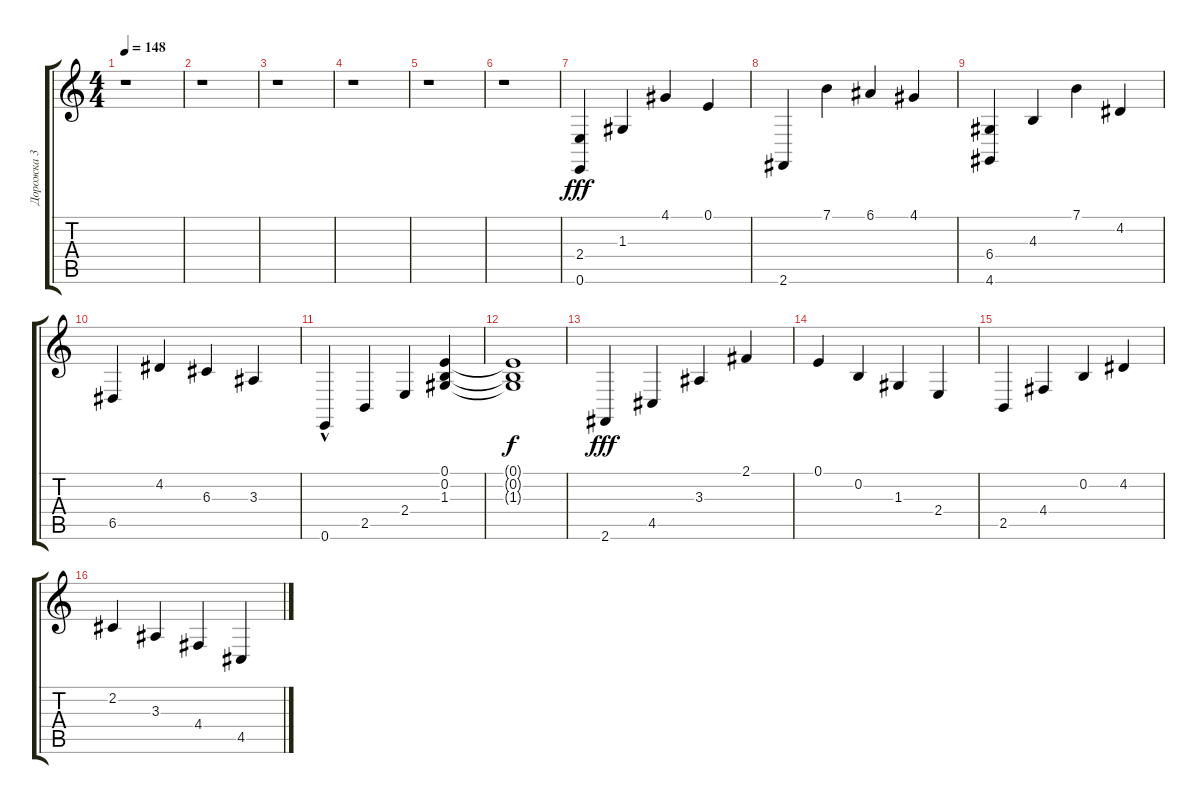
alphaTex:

\track ("Дорожка 3" "Дорожка 3") {instrument brightacousticpiano}
\staff {score tabs}
\tuning (E4 B3 G3 D3 A2 E2) {hide}
\ts (4 4)
\tempo 148
\clef g2
\ks c
r.1{dy fff} |
r.1 |
r.1 |
r.1 |
r.1 |
r.1 |
(2.4 0.6).4 1.3.4 4.1.4 0.1.4 |
2.6.4 7.1.4 6.1.4 4.1.4 |
(6.4 4.6).4 4.3.4 7.1.4 4.2.4 |
6.5.4 4.2.4 6.3.4 3.3.4 |
0.6{hac}.4 2.5.4 2.4.4 (0.1 0.2 1.3).4 |
(0.1{t} 0.2{t} 1.3{t}).1{dy f} |
2.6.4{dy fff} 4.5.4 3.3.4 2.1.4 |
0.1.4 0.2.4 1.3.4 2.4.4 |
2.5.4 4.4.4 0.2.4 4.2.4 |
2.2.4 3.3.4 4.4.4 4.5.4
